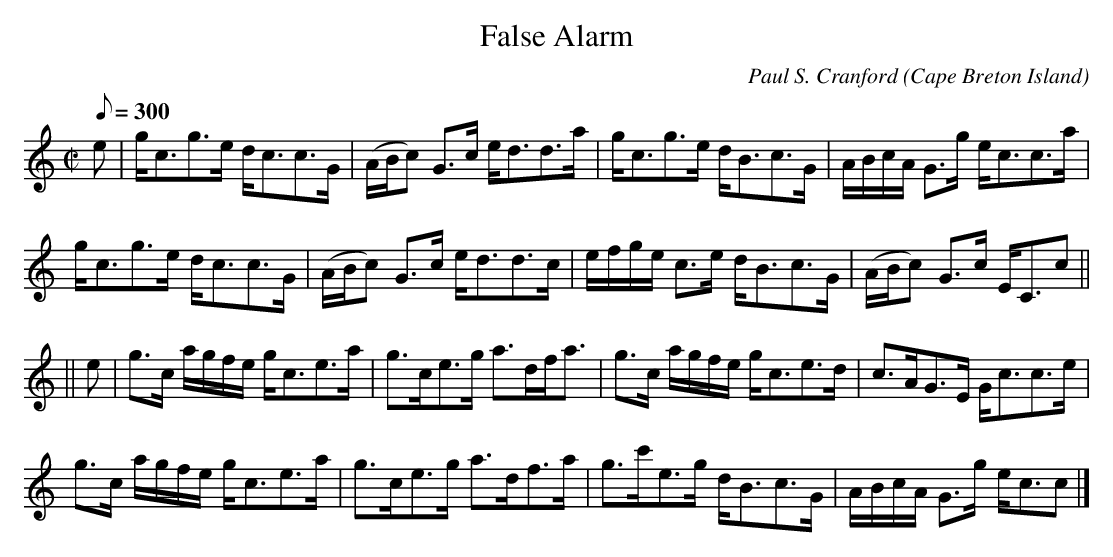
X:1
T:False Alarm
C:Paul S. Cranford
O:Cape Breton Island
L:1/8
Q:300
M:C|
K:C
e|g<cg>e d<cc>G|(A/B/c) G>c e<dd>a|g<cg>e d<Bc>G|A/B/c/A/ G>g e<cc>a|
g<cg>e d<cc>G|(A/B/c) G>c e<dd>c|e/f/g/e/ c>e d<Bc>G|(A/B/c) G>c E<CC'||
||e|g>c a/g/f/e/ g<ce>a|g>ce>g a>df<a|g>c a/g/f/e/ g<ce>d|c>AG>E G<cc>e|
g>c a/g/f/e/ g<ce>a|g>ce>g a>df>a|g>c'e>g d<Bc>G|A/B/c/A/ G>g e<cc|]
